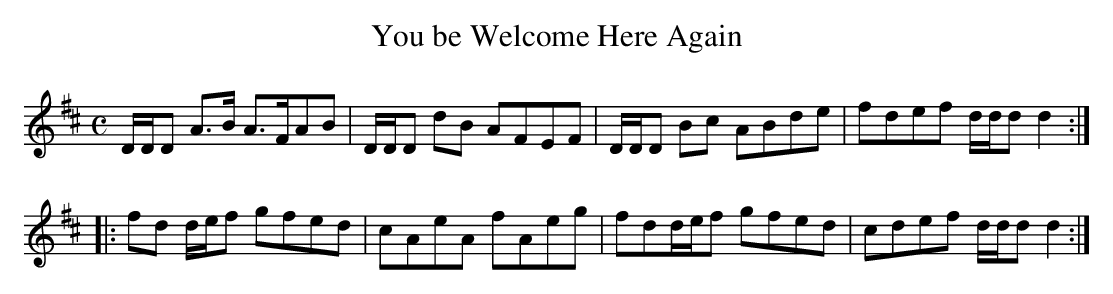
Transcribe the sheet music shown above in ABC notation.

X:1
T:You be Welcome Here Again
M:C
L:1/8
K:D
D/D/D A>B A>FAB|D/D/D dB AFEF|D/D/D Bc ABde|fdef d/d/d d2:|
|:fd d/e/f gfed|cAeA fAeg|fdd/e/f gfed|cdef d/d/d d2:|]
